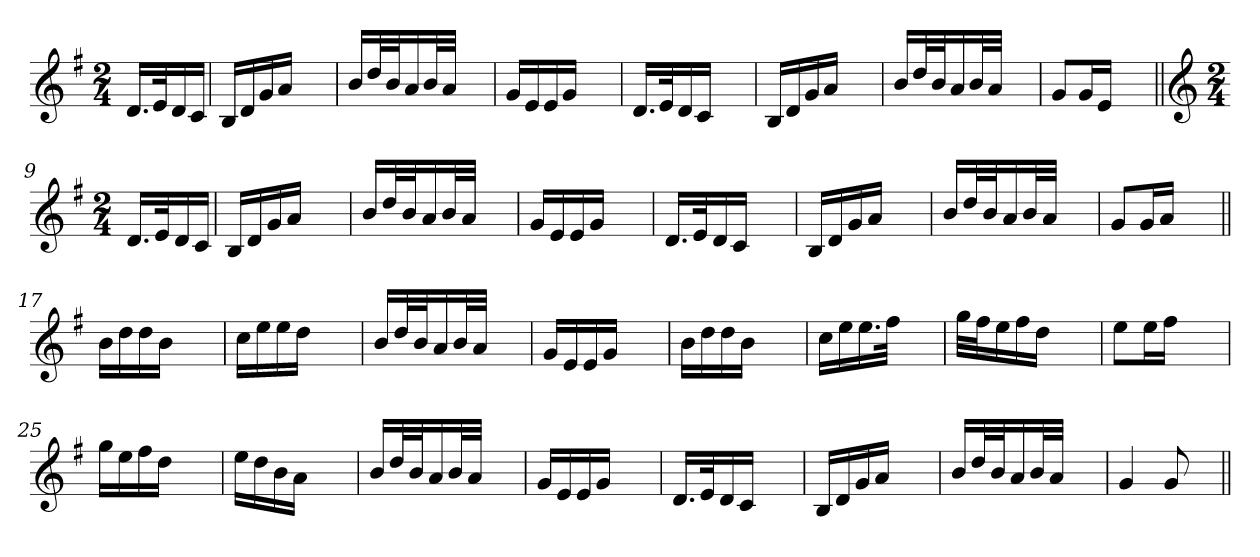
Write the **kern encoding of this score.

**kern
*part1
*staff1
*clefG2
*k[f#]
*G:
*M2/4
=1
16.d/LL
32e/K
16d/
16c/JJ
=2
16B/LL
16d/
16g/
16a/JJ
4ryy
=3
16b/LL
32dd/L
32b/J
16a/
32b/L
32a/JJJ
4ryy
=4
16g/LL
16e/
16e/
16g/JJ
4ryy
=5
16.d/LL
32e/K
16d/
16c/JJ
4ryy
=6
16B/LL
16d/
16g/
16a/JJ
4ryy
=7
16b/LL
32dd/L
32b/J
16a/
32b/L
32a/JJJ
4ryy
!!LO:LB:g=z
=8
8g/L
16g/L
16e/JJ
4ryy
=9||
*clefG2
*M2/4
16.d/LL
32e/K
16d/
16c/JJ
=10
16B/LL
16d/
16g/
16a/JJ
4ryy
=11
16b/LL
32dd/L
32b/J
16a/
32b/L
32a/JJJ
4ryy
=12
16g/LL
16e/
16e/
16g/JJ
4ryy
=13
16.d/LL
32e/K
16d/
16c/JJ
4ryy
=14
16B/LL
16d/
16g/
16a/JJ
4ryy
!!LO:LB:g=z
=15
16b/LL
32dd/L
32b/J
16a/
32b/L
32a/JJJ
4ryy
=16
8g/L
16g/L
16a/JJ
4ryy
=17||
16b\LL
16dd\
16dd\
16b\JJ
4ryy
=18
16cc\LL
16ee\
16ee\
16dd\JJ
4ryy
=19
16b/LL
32dd/L
32b/J
16a/
32b/L
32a/JJJ
4ryy
=20
16g/LL
16e/
16e/
16g/JJ
4ryy
=21
16b\LL
16dd\
16dd\
16b\JJ
4ryy
!!LO:LB:g=z
=22
16cc\LL
16ee\
16.ee\
32ff#\JJk
4ryy
=23
32gg\LLL
32ff#\J
16ee\
16ff#\
16dd\JJ
4ryy
=24
8ee\L
16ee\L
16ff#\JJ
4ryy
=25
16gg\LL
16ee\
16ff#\
16dd\JJ
4ryy
=26
16ee\LL
16dd\
16b\
16a\JJ
4ryy
=27
16b/LL
32dd/L
32b/J
16a/
32b/L
32a/JJJ
4ryy
=28
16g/LL
16e/
16e/
16g/JJ
4ryy
!!LO:LB:g=z
=29
16.d/LL
32e/K
16d/
16c/JJ
4ryy
=30
16B/LL
16d/
16g/
16a/JJ
4ryy
=31
16b/LL
32dd/L
32b/J
16a/
32b/L
32a/JJJ
4ryy
=32
4g/
8g/
8ryy
=||
*-
